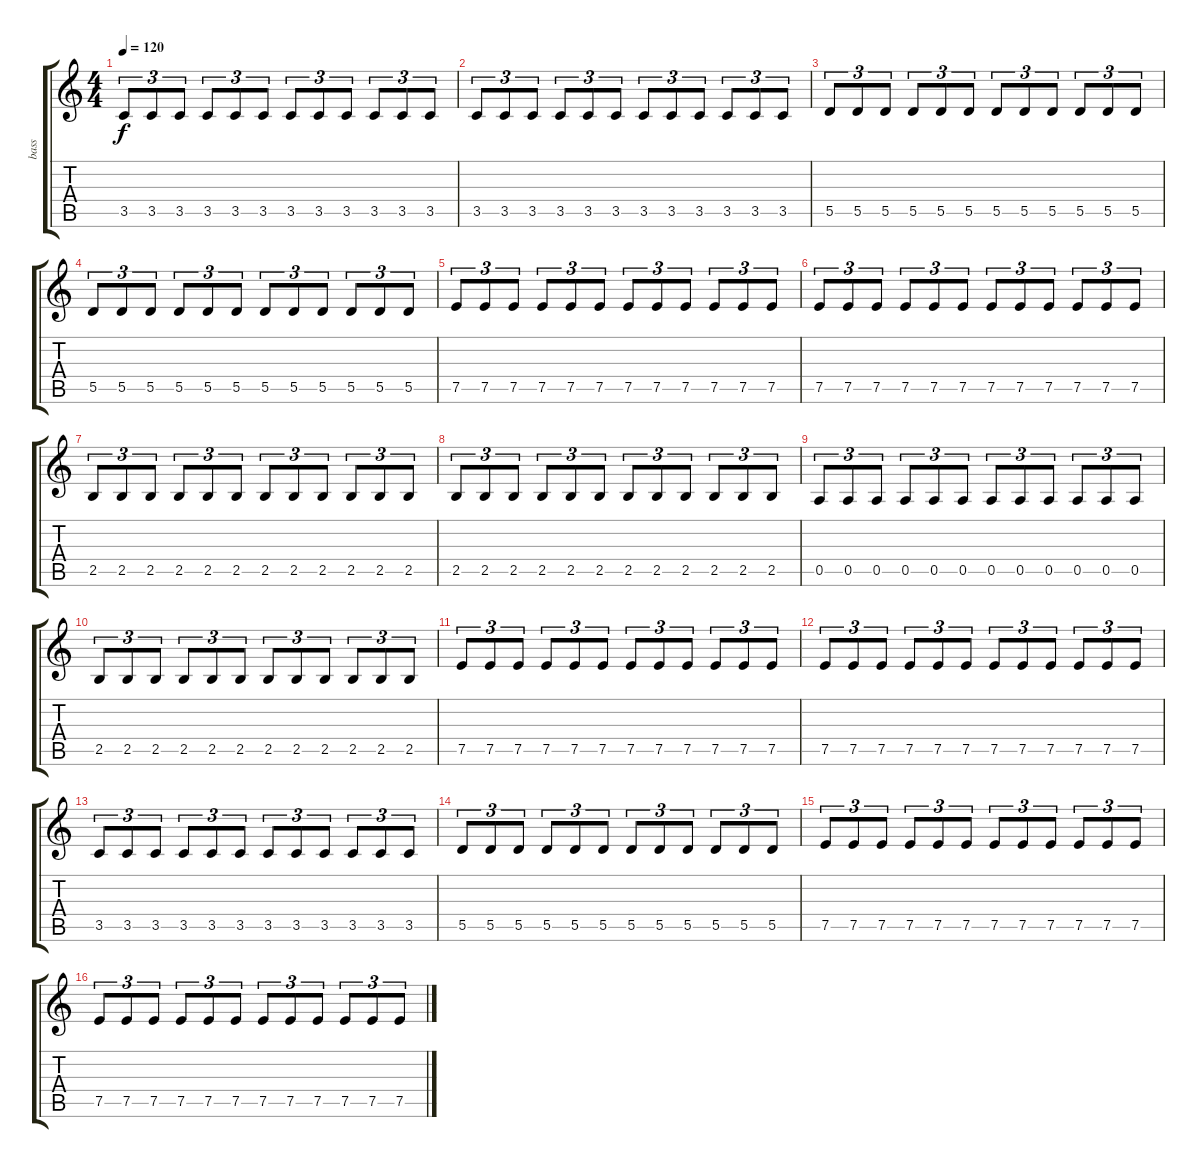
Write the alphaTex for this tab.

\track ("bass" "bass") {instrument acousticbass}
\staff {score tabs}
\tuning (E4 B3 G3 D3 A2 E2) {hide}
\ts (4 4)
\tempo 120
\clef g2
\ks c
3.5.8{tu (3 2) dy f} 3.5.8{tu (3 2)} 3.5.8{tu (3 2)} 3.5.8{tu (3 2)} 3.5.8{tu (3 2)} 3.5.8{tu (3 2)} 3.5.8{tu (3 2)} 3.5.8{tu (3 2)} 3.5.8{tu (3 2)} 3.5.8{tu (3 2)} 3.5.8{tu (3 2)} 3.5.8{tu (3 2)} |
3.5.8{tu (3 2)} 3.5.8{tu (3 2)} 3.5.8{tu (3 2)} 3.5.8{tu (3 2)} 3.5.8{tu (3 2)} 3.5.8{tu (3 2)} 3.5.8{tu (3 2)} 3.5.8{tu (3 2)} 3.5.8{tu (3 2)} 3.5.8{tu (3 2)} 3.5.8{tu (3 2)} 3.5.8{tu (3 2)} |
5.5.8{tu (3 2)} 5.5.8{tu (3 2)} 5.5.8{tu (3 2)} 5.5.8{tu (3 2)} 5.5.8{tu (3 2)} 5.5.8{tu (3 2)} 5.5.8{tu (3 2)} 5.5.8{tu (3 2)} 5.5.8{tu (3 2)} 5.5.8{tu (3 2)} 5.5.8{tu (3 2)} 5.5.8{tu (3 2)} |
5.5.8{tu (3 2)} 5.5.8{tu (3 2)} 5.5.8{tu (3 2)} 5.5.8{tu (3 2)} 5.5.8{tu (3 2)} 5.5.8{tu (3 2)} 5.5.8{tu (3 2)} 5.5.8{tu (3 2)} 5.5.8{tu (3 2)} 5.5.8{tu (3 2)} 5.5.8{tu (3 2)} 5.5.8{tu (3 2)} |
7.5.8{tu (3 2)} 7.5.8{tu (3 2)} 7.5.8{tu (3 2)} 7.5.8{tu (3 2)} 7.5.8{tu (3 2)} 7.5.8{tu (3 2)} 7.5.8{tu (3 2)} 7.5.8{tu (3 2)} 7.5.8{tu (3 2)} 7.5.8{tu (3 2)} 7.5.8{tu (3 2)} 7.5.8{tu (3 2)} |
7.5.8{tu (3 2)} 7.5.8{tu (3 2)} 7.5.8{tu (3 2)} 7.5.8{tu (3 2)} 7.5.8{tu (3 2)} 7.5.8{tu (3 2)} 7.5.8{tu (3 2)} 7.5.8{tu (3 2)} 7.5.8{tu (3 2)} 7.5.8{tu (3 2)} 7.5.8{tu (3 2)} 7.5.8{tu (3 2)} |
2.5.8{tu (3 2)} 2.5.8{tu (3 2)} 2.5.8{tu (3 2)} 2.5.8{tu (3 2)} 2.5.8{tu (3 2)} 2.5.8{tu (3 2)} 2.5.8{tu (3 2)} 2.5.8{tu (3 2)} 2.5.8{tu (3 2)} 2.5.8{tu (3 2)} 2.5.8{tu (3 2)} 2.5.8{tu (3 2)} |
2.5.8{tu (3 2)} 2.5.8{tu (3 2)} 2.5.8{tu (3 2)} 2.5.8{tu (3 2)} 2.5.8{tu (3 2)} 2.5.8{tu (3 2)} 2.5.8{tu (3 2)} 2.5.8{tu (3 2)} 2.5.8{tu (3 2)} 2.5.8{tu (3 2)} 2.5.8{tu (3 2)} 2.5.8{tu (3 2)} |
0.5.8{tu (3 2)} 0.5.8{tu (3 2)} 0.5.8{tu (3 2)} 0.5.8{tu (3 2)} 0.5.8{tu (3 2)} 0.5.8{tu (3 2)} 0.5.8{tu (3 2)} 0.5.8{tu (3 2)} 0.5.8{tu (3 2)} 0.5.8{tu (3 2)} 0.5.8{tu (3 2)} 0.5.8{tu (3 2)} |
2.5.8{tu (3 2)} 2.5.8{tu (3 2)} 2.5.8{tu (3 2)} 2.5.8{tu (3 2)} 2.5.8{tu (3 2)} 2.5.8{tu (3 2)} 2.5.8{tu (3 2)} 2.5.8{tu (3 2)} 2.5.8{tu (3 2)} 2.5.8{tu (3 2)} 2.5.8{tu (3 2)} 2.5.8{tu (3 2)} |
7.5.8{tu (3 2)} 7.5.8{tu (3 2)} 7.5.8{tu (3 2)} 7.5.8{tu (3 2)} 7.5.8{tu (3 2)} 7.5.8{tu (3 2)} 7.5.8{tu (3 2)} 7.5.8{tu (3 2)} 7.5.8{tu (3 2)} 7.5.8{tu (3 2)} 7.5.8{tu (3 2)} 7.5.8{tu (3 2)} |
7.5.8{tu (3 2)} 7.5.8{tu (3 2)} 7.5.8{tu (3 2)} 7.5.8{tu (3 2)} 7.5.8{tu (3 2)} 7.5.8{tu (3 2)} 7.5.8{tu (3 2)} 7.5.8{tu (3 2)} 7.5.8{tu (3 2)} 7.5.8{tu (3 2)} 7.5.8{tu (3 2)} 7.5.8{tu (3 2)} |
3.5.8{tu (3 2)} 3.5.8{tu (3 2)} 3.5.8{tu (3 2)} 3.5.8{tu (3 2)} 3.5.8{tu (3 2)} 3.5.8{tu (3 2)} 3.5.8{tu (3 2)} 3.5.8{tu (3 2)} 3.5.8{tu (3 2)} 3.5.8{tu (3 2)} 3.5.8{tu (3 2)} 3.5.8{tu (3 2)} |
5.5.8{tu (3 2)} 5.5.8{tu (3 2)} 5.5.8{tu (3 2)} 5.5.8{tu (3 2)} 5.5.8{tu (3 2)} 5.5.8{tu (3 2)} 5.5.8{tu (3 2)} 5.5.8{tu (3 2)} 5.5.8{tu (3 2)} 5.5.8{tu (3 2)} 5.5.8{tu (3 2)} 5.5.8{tu (3 2)} |
7.5.8{tu (3 2)} 7.5.8{tu (3 2)} 7.5.8{tu (3 2)} 7.5.8{tu (3 2)} 7.5.8{tu (3 2)} 7.5.8{tu (3 2)} 7.5.8{tu (3 2)} 7.5.8{tu (3 2)} 7.5.8{tu (3 2)} 7.5.8{tu (3 2)} 7.5.8{tu (3 2)} 7.5.8{tu (3 2)} |
7.5.8{tu (3 2)} 7.5.8{tu (3 2)} 7.5.8{tu (3 2)} 7.5.8{tu (3 2)} 7.5.8{tu (3 2)} 7.5.8{tu (3 2)} 7.5.8{tu (3 2)} 7.5.8{tu (3 2)} 7.5.8{tu (3 2)} 7.5.8{tu (3 2)} 7.5.8{tu (3 2)} 7.5.8{tu (3 2)}
